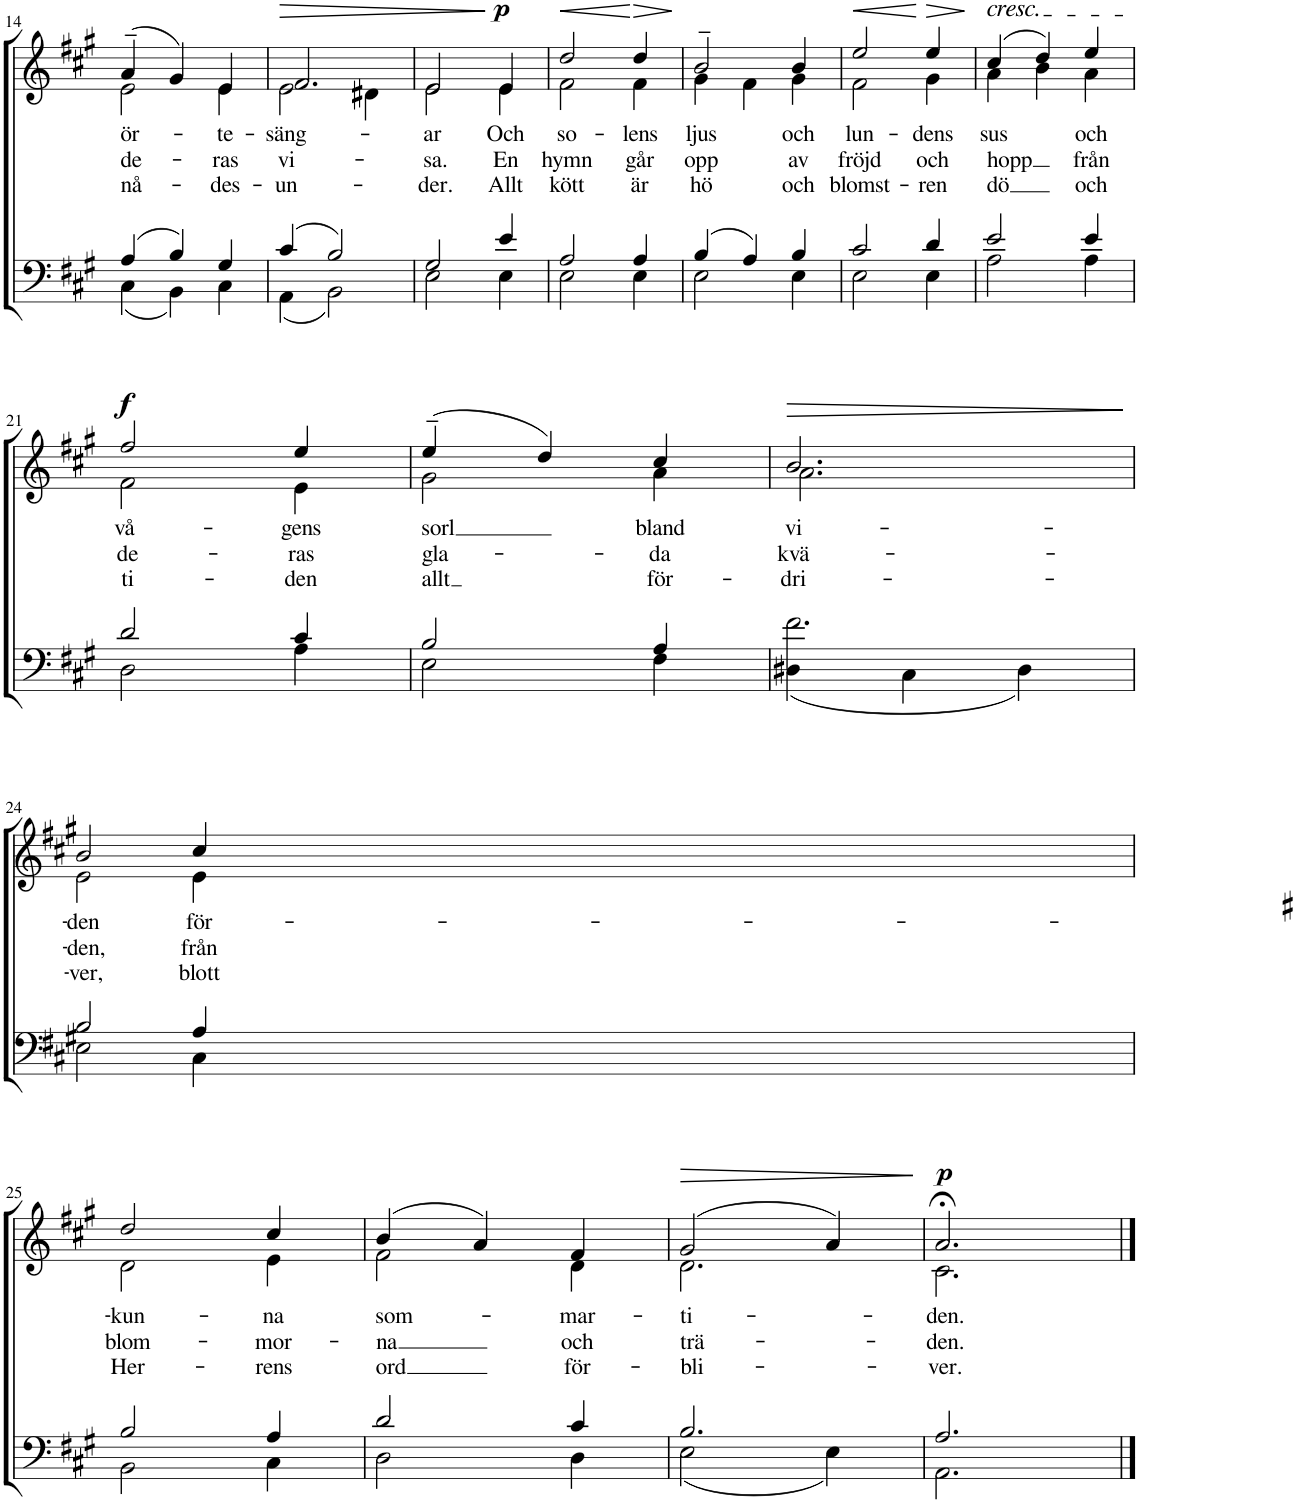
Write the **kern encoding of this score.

**kern	**kern	**text	**text	**text	**dynam
*part2	*part1	*part1	*part1	*part1	*part1
*staff2	*staff1	*staff1	*staff1	*staff1	*staff1
*I"T B	*I"S A	*	*	*	*
!!LO:PB:g=z
*clefF4	*clefG2	*	*	*	*
*k[f#c#g#]	*k[f#c#g#]	*	*	*	*
*M3/4	*M3/4	*	*	*	*
=14	=14	=14	=14	=14	=14
*^	*	*	*	*	*
!	!	!	!LO:LY:b	!LO:LY:b	!LO:LY:b	!
*	*	*^	*	*	*	*
(4A/	(4C#\	(>4a~/	2e\	ör-	-de-	nå-	.
4B/)	4BB\)	4g#/)	.	.	.	.	.
!	!	!	!	!LO:LY:b	!LO:LY:b	!LO:LY:b	!
4G#/	4C#\	4e/	4e\	-te-	-ras	-des-	.
=15	=15	=15	=15	=15	=15	=15	=15
!	!	!	!	!LO:LY:b	!LO:LY:b	!LO:LY:b	!LO:HP:b
(4c#/	(4AA\	2.f#/	2e\	-säng-	vi-	-un-	>
2B/)	2BB\)	.	.	.	.	.	.
.	.	.	4d#X\	.	.	.	.
=16	=16	=16	=16	=16	=16	=16	=16
!	!	!	!	!LO:LY:b	!LO:LY:b	!LO:LY:b	!
2G#/	2E\	2e/	2e\	-ar	-sa.	-der.	.
!	!	!	!	!LO:LY:b	!LO:LY:b	!LO:LY:b	!LO:DY:n=1:a
4e/	4E\	4e/	4e\	Och	En	Allt	] p
=17	=17	=17	=17	=17	=17	=17	=17
!	!	!	!	!LO:LY:b	!LO:LY:b	!LO:LY:b	!LO:HP:b
2A/	2E\	2dd/	2f#\	so-	hymn	kött	<
!	!	!	!	!LO:LY:b	!LO:LY:b	!LO:LY:b	!LO:HP:b
4A/	4E\	4dd/	4f#\	-lens	går	är	>
*v	*v	*	*	*	*	*	*
*	*v	*v	*	*	*	*
.	.	.	.	.	[ ]
=18	=18	=18	=18	=18	=18
*^	*	*	*	*	*
!	!	!	!LO:LY:b	!LO:LY:b	!LO:LY:b	!
*	*	*^	*	*	*	*
(4B/	2E\	2b~/	4g#\	ljus	opp	hö	.
4A/)	.	.	4f#\	.	.	.	.
!	!	!	!	!LO:LY:b	!LO:LY:b	!LO:LY:b	!
4B/	4E\	4b/	4g#\	och	av	och	.
=19	=19	=19	=19	=19	=19	=19	=19
!	!	!	!	!LO:LY:b	!LO:LY:b	!LO:LY:b	!LO:HP:b
2c#/	2E\	2ee/	2f#\	lun-	fröjd	blomst-	<
!	!	!	!	!LO:LY:b	!LO:LY:b	!LO:LY:b	!LO:HP:b
4d/	4E\	4ee/	4g#\	-dens	och	-ren	>
*v	*v	*	*	*	*	*	*
*	*v	*v	*	*	*	*
.	.	.	.	.	[ ]
=20	=20	=20	=20	=20	=20
*^	*	*	*	*	*
!	!	!LO:TX:a:i:t=cresc.	!	!	!	!
!	!	!	!LO:LY:b	!LO:LY:b	!LO:LY:b	!
*	*	*^	*	*	*	*
2e/	2A\	(4cc#/	4a\	sus	hopp	dö	.
.	.	4dd/)	4b\	.	.	.	.
!	!	!	!	!LO:LY:b	!LO:LY:b	!LO:LY:b	!
4e/	4A\	4ee/	4a\	och	från	och	.
!!LO:LB:g=z	!!
=21	=21	=21	=21	=21	=21	=21	=21
!	!	!	!	!LO:LY:b	!LO:LY:b	!LO:LY:b	!LO:DY:a
2d/	2D\	2ff#/	2f#\	vå-	de-	ti-	f
!	!	!	!	!LO:LY:b	!LO:LY:b	!LO:LY:b	!
4c#/	4A\	4ee/	4e\	-gens	-ras	-den	.
=22	=22	=22	=22	=22	=22	=22	=22
!	!	!	!	!LO:LY:b	!LO:LY:b	!LO:LY:b	!
2B/	2E\	(4ee~/	2g#\	sorl	gla-	allt	.
.	.	4dd/)	.	.	.	.	.
!	!	!	!	!LO:LY:b	!LO:LY:b	!LO:LY:b	!
4A/	4F#\	4cc#/	4a\	bland	-da	för-	.
=23	=23	=23	=23	=23	=23	=23	=23
!	!	!	!	!LO:LY:b	!LO:LY:b	!LO:LY:b	!LO:HP:b
2.f#\	(4D#X\	2.b/	2.a\	vi-	kvä-	-dri-	>
.	4C#\	.	.	.	.	.	.
.	4D#\)	.	.	.	.	.	.
*v	*v	*	*	*	*	*	*
*	*v	*v	*	*	*	*
.	.	.	.	.	]
!!LO:LB:g=z
=24	=24	=24	=24	=24	=24
*^	*	*	*	*	*
!	!	!	!LO:LY:b	!LO:LY:b	!LO:LY:b	!
*	*	*^	*	*	*	*
2B/	2E\	2b/	2e\	-den	-den,	-ver,	.
!	!	!	!	!LO:LY:b	!LO:LY:b	!LO:LY:b	!
4A#X/	4C#\	4cc#/	4e\	för-	från	blott	.
!!LO:LB:g=z	!!
=25	=25	=25	=25	=25	=25	=25	=25
!	!	!	!	!LO:LY:b	!LO:LY:b	!LO:LY:b	!
2B/	2BB\	2dd/	2d\	-kun-	blom-	Her-	.
!	!	!	!	!LO:LY:b	!LO:LY:b	!LO:LY:b	!
4A/	4C#\	4cc#/	4e\	-na	-mor-	-rens	.
=26	=26	=26	=26	=26	=26	=26	=26
!	!	!	!	!LO:LY:b	!LO:LY:b	!LO:LY:b	!
2d/	2D\	(4b/	2f#\	som-	-na	ord	.
.	.	4a/)	.	.	.	.	.
!	!	!	!	!LO:LY:b	!LO:LY:b	!LO:LY:b	!
4c#/	4D\	4f#/	4d\	-mar-	och	för-	.
=27	=27	=27	=27	=27	=27	=27	=27
!	!	!	!	!LO:LY:b	!LO:LY:b	!LO:LY:b	!LO:HP:b
2.B/	(2E\	(2g#/	2.d\	-ti-	-trä-	-bli-	>
.	4E\)	4a/)	.	.	.	.	.
*v	*v	*	*	*	*	*	*
*	*v	*v	*	*	*	*
.	.	.	.	.	]
=28	=28	=28	=28	=28	=28
*^	*	*	*	*	*
!	!	!	!LO:LY:b	!LO:LY:b	!LO:LY:b	!LO:DY:a
*	*	*^	*	*	*	*
2.A/	2.AA\	2.a;</	2.c#\	-den.	-den.	-ver.	p
*v	*v	*	*	*	*	*	*
*	*v	*v	*	*	*	*
==	==	==	==	==	==
*-	*-	*-	*-	*-	*-
